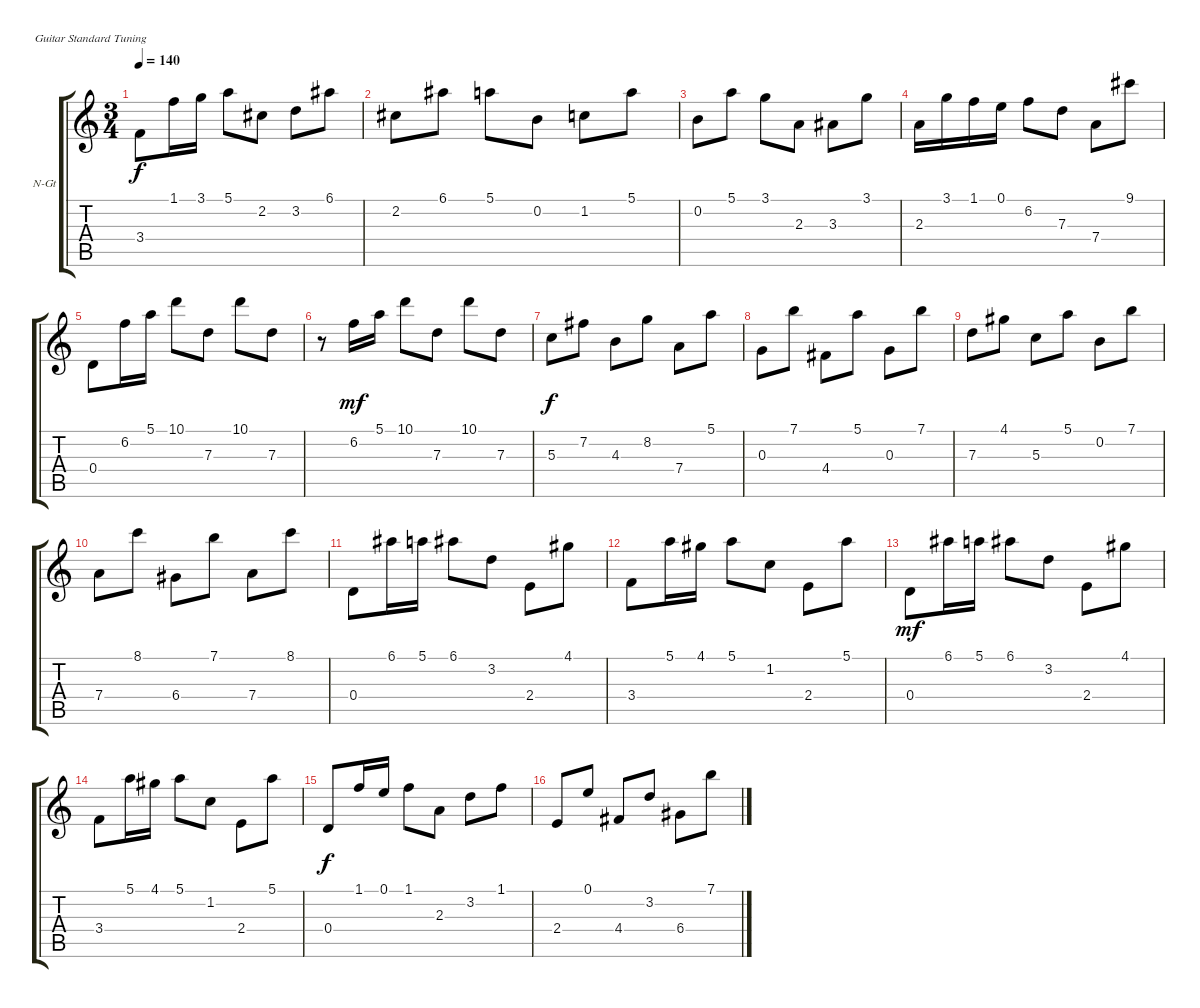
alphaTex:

\bracketExtendMode groupsimilarinstruments
\firstSystemTrackNameOrientation horizontal
\otherSystemsTrackNameOrientation horizontal
\track ("Guitar" "N-Gt") {instrument acousticguitarnylon}
\staff {score tabs}
\tuning (E4 B3 G3 D3 A2 E2)
\ts (3 4)
\tempo 140
\clef g2
\ks c
3.4.8{dy f} 1.1.16 3.1.16 5.1.8 2.2.8 3.2.8 6.1.8 |
2.2.8 6.1.8 5.1.8 0.2.8 1.2.8 5.1.8 |
0.2.8 5.1.8 3.1.8 2.3.8 3.3.8 3.1.8 |
2.3.16 3.1.16 1.1.16 0.1.16 6.2.8 7.3.8 7.4.8 9.1.8 |
0.4.8 6.2.16 5.1.16 10.1.8 7.3.8 10.1.8 7.3.8 |
r.8 6.2.16{dy mf} 5.1.16 10.1.8 7.3.8 10.1.8 7.3.8 |
5.3.8{dy f} 7.2.8 4.3.8 8.2.8 7.4.8 5.1.8 |
0.3.8 7.1.8 4.4.8 5.1.8 0.3.8 7.1.8 |
7.3.8 4.1.8 5.3.8 5.1.8 0.2.8 7.1.8 |
7.4.8 8.1.8 6.4.8 7.1.8 7.4.8 8.1.8 |
0.4.8 6.1.16 5.1.16 6.1.8 3.2.8 2.4.8 4.1.8 |
3.4.8 5.1.16 4.1.16 5.1.8 1.2.8 2.4.8 5.1.8 |
0.4.8{dy mf} 6.1.16 5.1.16 6.1.8 3.2.8 2.4.8 4.1.8 |
3.4.8 5.1.16 4.1.16 5.1.8 1.2.8 2.4.8 5.1.8 |
0.4.8{dy f} 1.1.16 0.1.16 1.1.8 2.3.8 3.2.8 1.1.8 |
2.4.8 0.1.8 4.4.8 3.2.8 6.4.8 7.1.8
